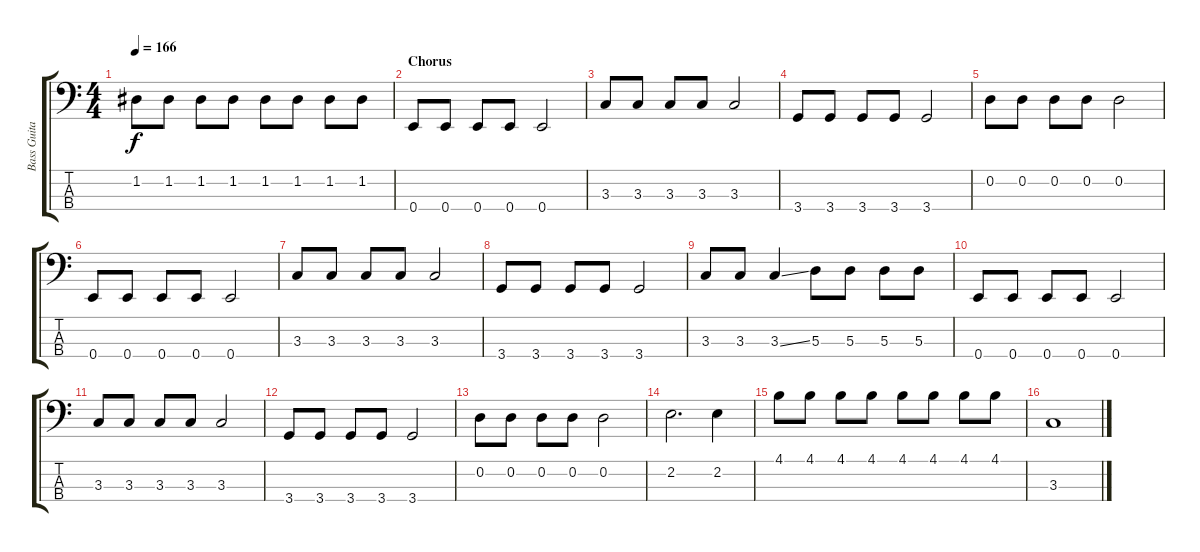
\track ("Bass Guitar" "Bass Guita") {instrument electricbassfinger}
\staff {score tabs}
\tuning (G2 D2 A1 E1) {hide}
\ts (4 4)
\tempo 166
\clef f4
\ks c
1.2.8{dy f} 1.2.8 1.2.8 1.2.8 1.2.8 1.2.8 1.2.8 1.2.8 |
\section ("" "Chorus")
0.4.8 0.4.8 0.4.8 0.4.8 0.4.2 |
3.3.8 3.3.8 3.3.8 3.3.8 3.3.2 |
3.4.8 3.4.8 3.4.8 3.4.8 3.4.2 |
0.2.8 0.2.8 0.2.8 0.2.8 0.2.2 |
0.4.8 0.4.8 0.4.8 0.4.8 0.4.2 |
3.3.8 3.3.8 3.3.8 3.3.8 3.3.2 |
3.4.8 3.4.8 3.4.8 3.4.8 3.4.2 |
3.3.8 3.3.8 3.3{ss}.4 5.3.8 5.3.8 5.3.8 5.3.8 |
0.4.8 0.4.8 0.4.8 0.4.8 0.4.2 |
3.3.8 3.3.8 3.3.8 3.3.8 3.3.2 |
3.4.8 3.4.8 3.4.8 3.4.8 3.4.2 |
0.2.8 0.2.8 0.2.8 0.2.8 0.2.2 |
2.2.2{d} 2.2.4 |
4.1.8 4.1.8 4.1.8 4.1.8 4.1.8 4.1.8 4.1.8 4.1.8 |
3.3.1
